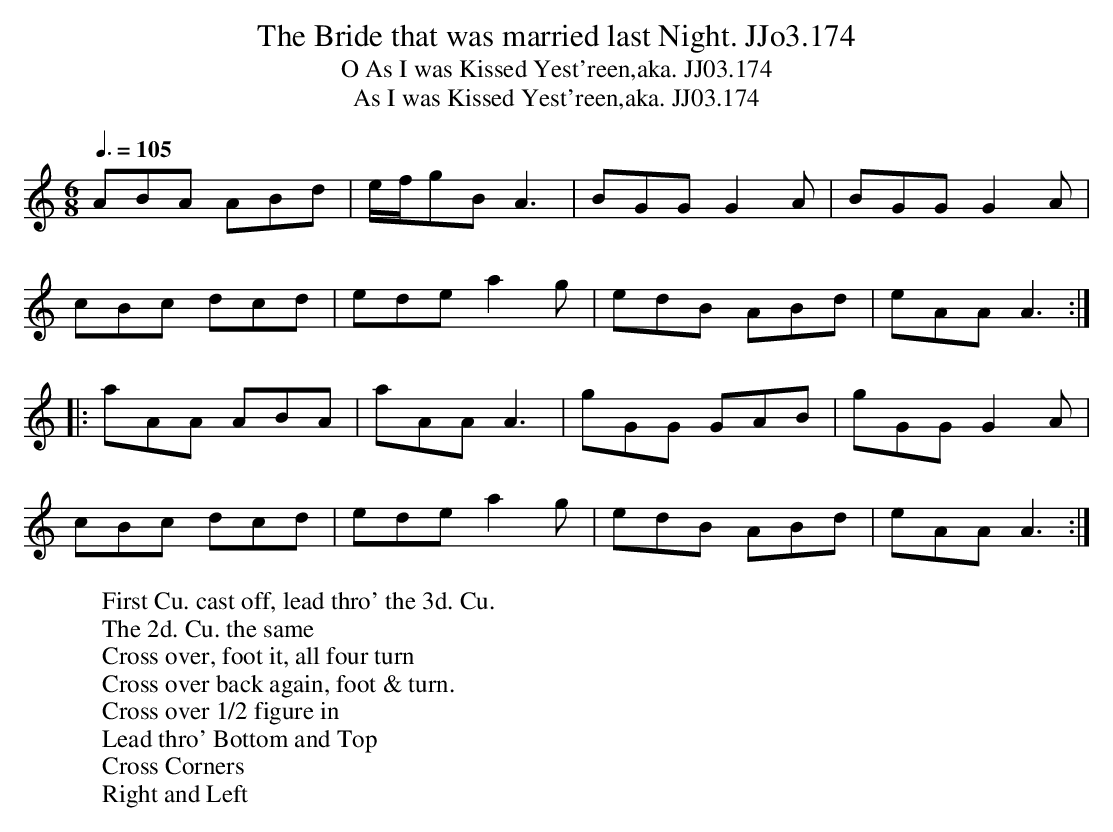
X:1
T:Bride that was married last Night. JJo3.174, The
T:O As I was Kissed Yest'reen,aka. JJ03.174
T:As I was Kissed Yest'reen,aka. JJ03.174
M:6/8
L:1/8
Q:3/8=105
K:AM
ABA ABd | e/f/gB A3 | BGG G2A | BGG G2 A |
cBc dcd | ede a2g | edB ABd | eAA A3 :|
|:aAA ABA | aAA A3 | gGG GAB | gGG G2A |
cBc dcd |ede a2g | edB ABd | eAA A3 :|
W:First Cu. cast off, lead thro' the 3d. Cu.
W:The 2d. Cu. the same
W:Cross over, foot it, all four turn
W:Cross over back again, foot & turn.
W:Cross over 1/2 figure in
W:Lead thro' Bottom and Top
W:Cross Corners
W:Right and Left
